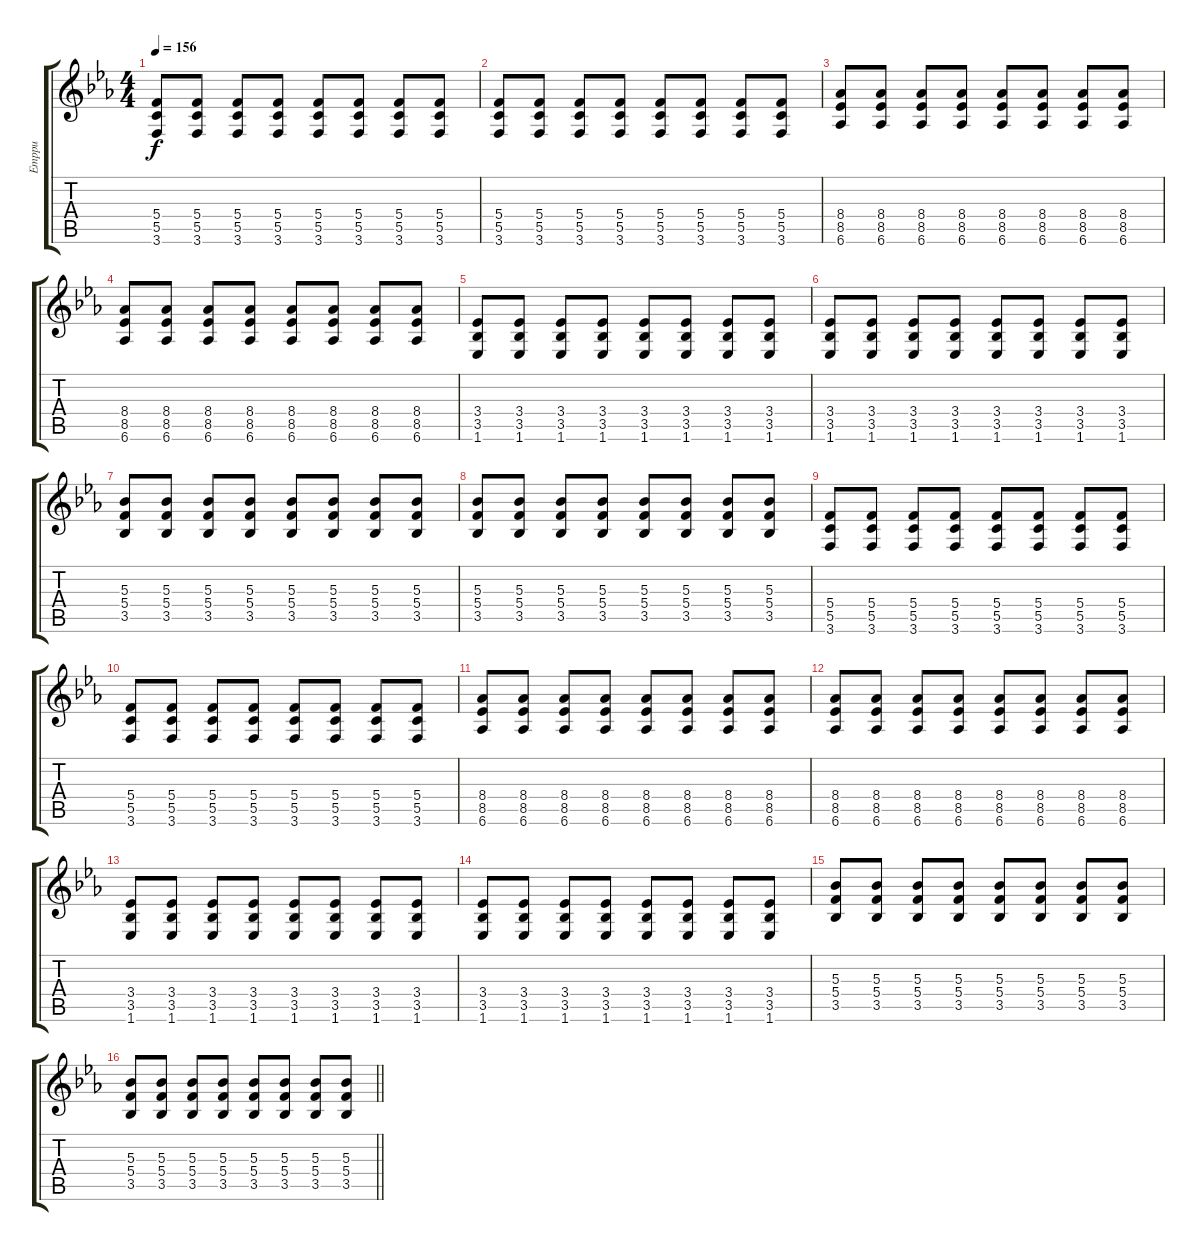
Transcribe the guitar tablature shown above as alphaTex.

\track ("Emppu" "Emppu") {instrument distortionguitar}
\staff {score tabs}
\tuning (D4 A3 F3 C3 G2 D2) {hide}
\ts (4 4)
\tempo 156
\clef g2
\ks cminor
(5.4 5.5 3.6).8{dy f} (5.4 5.5 3.6).8 (5.4 5.5 3.6).8 (5.4 5.5 3.6).8 (5.4 5.5 3.6).8 (5.4 5.5 3.6).8 (5.4 5.5 3.6).8 (5.4 5.5 3.6).8 |
(5.4 5.5 3.6).8 (5.4 5.5 3.6).8 (5.4 5.5 3.6).8 (5.4 5.5 3.6).8 (5.4 5.5 3.6).8 (5.4 5.5 3.6).8 (5.4 5.5 3.6).8 (5.4 5.5 3.6).8 |
(8.4 8.5 6.6).8 (8.4 8.5 6.6).8 (8.4 8.5 6.6).8 (8.4 8.5 6.6).8 (8.4 8.5 6.6).8 (8.4 8.5 6.6).8 (8.4 8.5 6.6).8 (8.4 8.5 6.6).8 |
(8.4 8.5 6.6).8 (8.4 8.5 6.6).8 (8.4 8.5 6.6).8 (8.4 8.5 6.6).8 (8.4 8.5 6.6).8 (8.4 8.5 6.6).8 (8.4 8.5 6.6).8 (8.4 8.5 6.6).8 |
(3.4 3.5 1.6).8 (3.4 3.5 1.6).8 (3.4 3.5 1.6).8 (3.4 3.5 1.6).8 (3.4 3.5 1.6).8 (3.4 3.5 1.6).8 (3.4 3.5 1.6).8 (3.4 3.5 1.6).8 |
(3.4 3.5 1.6).8 (3.4 3.5 1.6).8 (3.4 3.5 1.6).8 (3.4 3.5 1.6).8 (3.4 3.5 1.6).8 (3.4 3.5 1.6).8 (3.4 3.5 1.6).8 (3.4 3.5 1.6).8 |
(5.3 5.4 3.5).8 (5.3 5.4 3.5).8 (5.3 5.4 3.5).8 (5.3 5.4 3.5).8 (5.3 5.4 3.5).8 (5.3 5.4 3.5).8 (5.3 5.4 3.5).8 (5.3 5.4 3.5).8 |
(5.3 5.4 3.5).8 (5.3 5.4 3.5).8 (5.3 5.4 3.5).8 (5.3 5.4 3.5).8 (5.3 5.4 3.5).8 (5.3 5.4 3.5).8 (5.3 5.4 3.5).8 (5.3 5.4 3.5).8 |
(5.4 5.5 3.6).8 (5.4 5.5 3.6).8 (5.4 5.5 3.6).8 (5.4 5.5 3.6).8 (5.4 5.5 3.6).8 (5.4 5.5 3.6).8 (5.4 5.5 3.6).8 (5.4 5.5 3.6).8 |
(5.4 5.5 3.6).8 (5.4 5.5 3.6).8 (5.4 5.5 3.6).8 (5.4 5.5 3.6).8 (5.4 5.5 3.6).8 (5.4 5.5 3.6).8 (5.4 5.5 3.6).8 (5.4 5.5 3.6).8 |
(8.4 8.5 6.6).8 (8.4 8.5 6.6).8 (8.4 8.5 6.6).8 (8.4 8.5 6.6).8 (8.4 8.5 6.6).8 (8.4 8.5 6.6).8 (8.4 8.5 6.6).8 (8.4 8.5 6.6).8 |
(8.4 8.5 6.6).8 (8.4 8.5 6.6).8 (8.4 8.5 6.6).8 (8.4 8.5 6.6).8 (8.4 8.5 6.6).8 (8.4 8.5 6.6).8 (8.4 8.5 6.6).8 (8.4 8.5 6.6).8 |
(3.4 3.5 1.6).8 (3.4 3.5 1.6).8 (3.4 3.5 1.6).8 (3.4 3.5 1.6).8 (3.4 3.5 1.6).8 (3.4 3.5 1.6).8 (3.4 3.5 1.6).8 (3.4 3.5 1.6).8 |
(3.4 3.5 1.6).8 (3.4 3.5 1.6).8 (3.4 3.5 1.6).8 (3.4 3.5 1.6).8 (3.4 3.5 1.6).8 (3.4 3.5 1.6).8 (3.4 3.5 1.6).8 (3.4 3.5 1.6).8 |
(5.3 5.4 3.5).8 (5.3 5.4 3.5).8 (5.3 5.4 3.5).8 (5.3 5.4 3.5).8 (5.3 5.4 3.5).8 (5.3 5.4 3.5).8 (5.3 5.4 3.5).8 (5.3 5.4 3.5).8 |
\barLineRight lightlight
(5.3 5.4 3.5).8 (5.3 5.4 3.5).8 (5.3 5.4 3.5).8 (5.3 5.4 3.5).8 (5.3 5.4 3.5).8 (5.3 5.4 3.5).8 (5.3 5.4 3.5).8 (5.3 5.4 3.5).8
